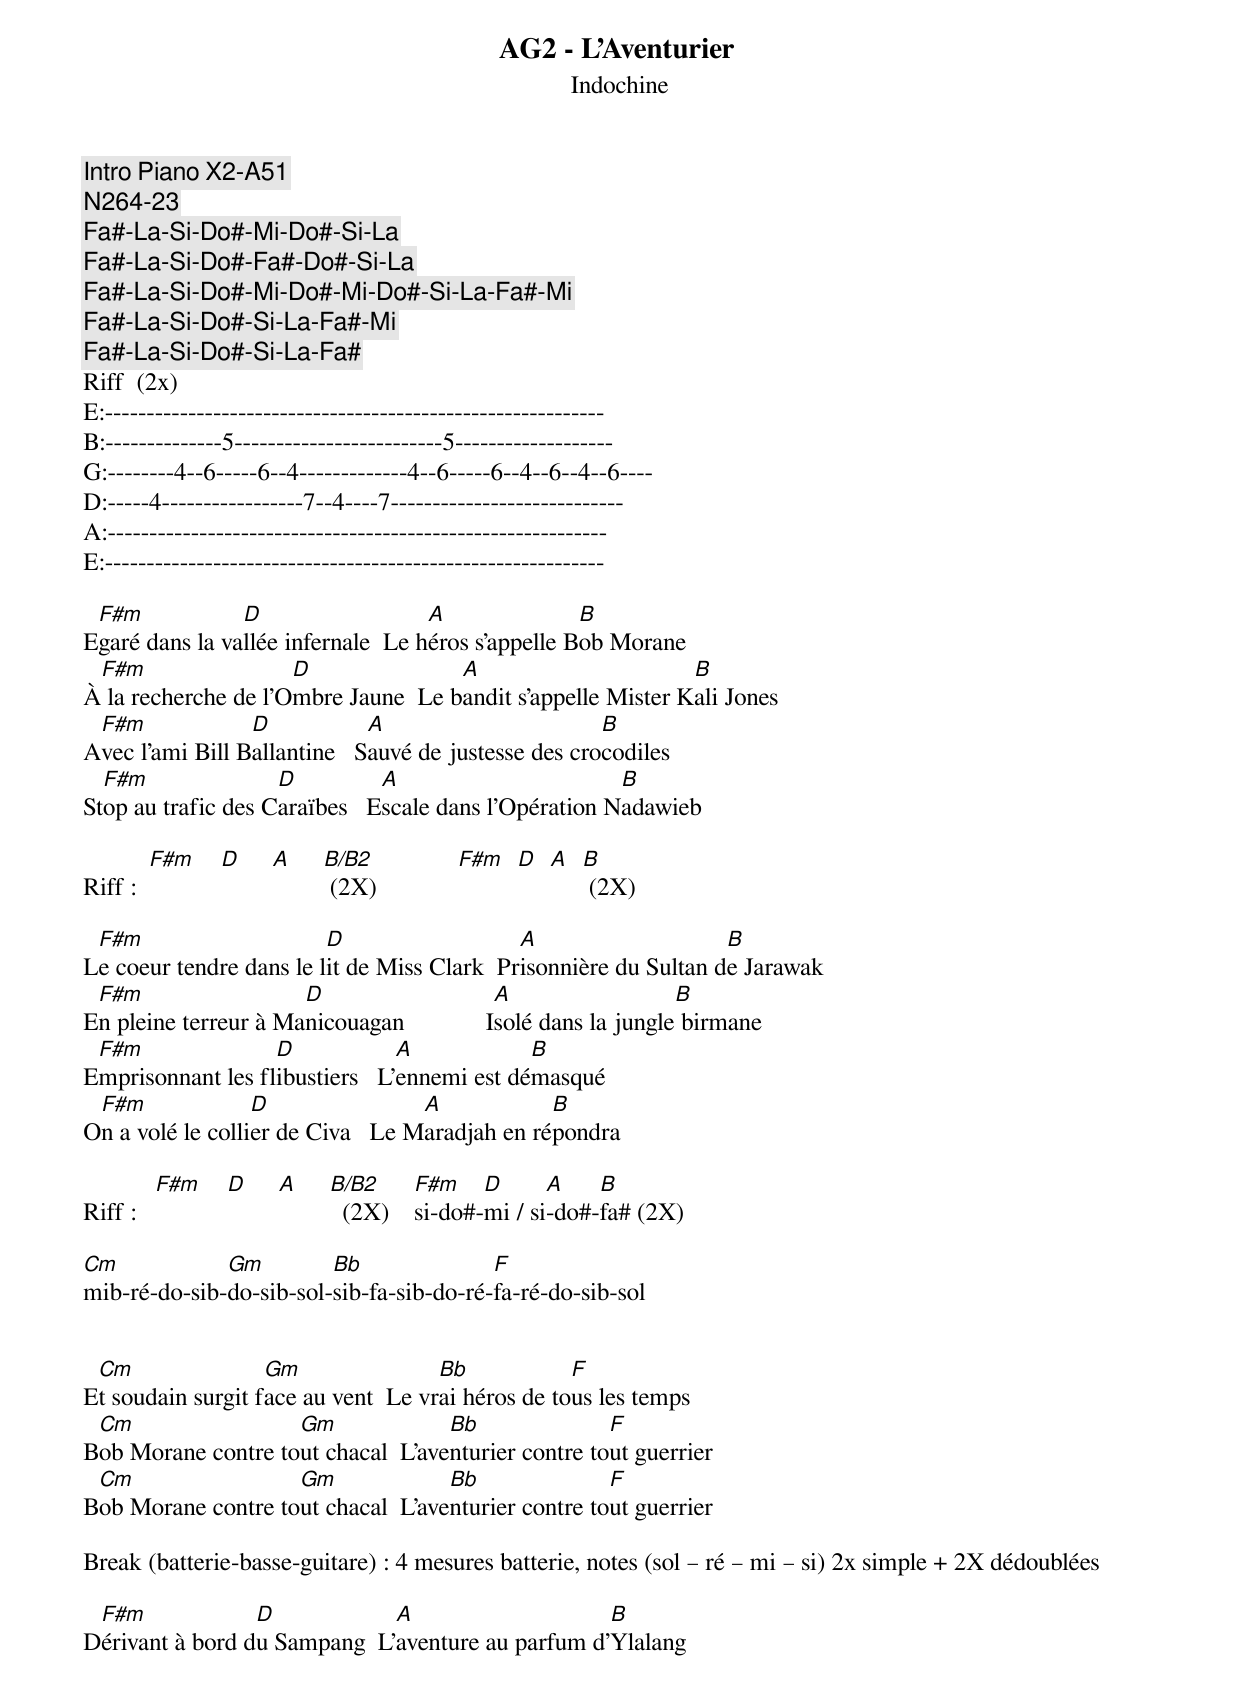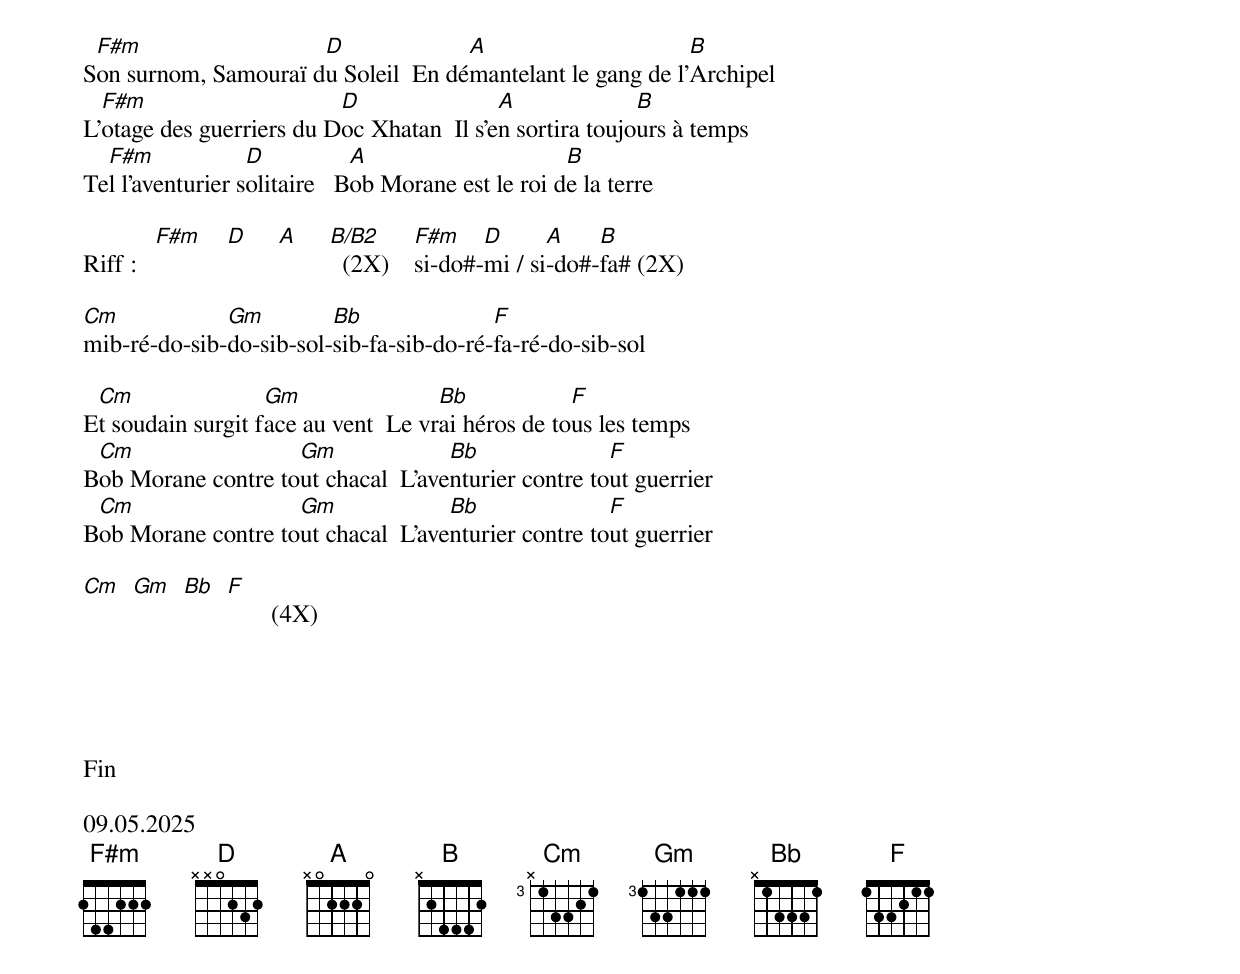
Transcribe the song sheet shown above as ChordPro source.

{title: AG2 - L'Aventurier}
{subtitle: Indochine }
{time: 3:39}
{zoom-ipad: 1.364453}
{c: Intro Piano X2-A51}
{c:N264-23}
                              {c:Fa#-La-Si-Do#-Mi-Do#-Si-La}
                              {c:Fa#-La-Si-Do#-Fa#-Do#-Si-La}
                              {c:Fa#-La-Si-Do#-Mi-Do#-Mi-Do#-Si-La-Fa#-Mi}
                              {c:Fa#-La-Si-Do#-Si-La-Fa#-Mi}
                              {c:Fa#-La-Si-Do#-Si-La-Fa#}
Riff  (2x)
E:------------------------------------------------------------
B:--------------5-------------------------5-------------------
G:--------4--6-----6--4-------------4--6-----6--4--6--4--6----
D:-----4-----------------7--4----7----------------------------
A:------------------------------------------------------------
E:------------------------------------------------------------

E[F#m]garé dans la va[D]llée infernale		Le h[A]éros s'appelle B[B]ob Morane
À[F#m] la recherche de l'O[D]mbre Jaune		Le b[A]andit s'appelle Mister K[B]ali Jones
A[F#m]vec l'ami Bill B[D]allantine			S[A]auvé de justesse des cro[B]codiles
St[F#m]op au trafic des C[D]araïbes			E[A]scale dans l'Opération N[B]adawieb

Riff :  [F#m]    [D]     [A]     [B/B2] (2X)             [F#m]  [D]  [A]  [B] (2X)

L[F#m]e coeur tendre dans le l[D]it de Miss Clark 	Pr[A]isonnière du Sultan d[B]e Jarawak
E[F#m]n pleine terreur à Ma[D]nicouagan            	I[A]solé dans la jungle[B] birmane
E[F#m]mprisonnant les fl[D]ibustiers			L'[A]ennemi est dé[B]masqué
O[F#m]n a volé le colli[D]er de Civa			Le M[A]aradjah en ré[B]pondra

Riff :   [F#m]    [D]     [A]     [B/B2]  (2X)    [F#m]si-do#-[D]mi / si[A]-do#-[B]fa# (2X)

[Cm]mib-ré-do-sib-[Gm]do-sib-sol-[Bb]sib-fa-sib-do-ré-[F]fa-ré-do-sib-sol


E[Cm]t soudain surgit f[Gm]ace au vent		Le vr[Bb]ai héros de to[F]us les temps
B[Cm]ob Morane contre to[Gm]ut chacal		L'ave[Bb]nturier contre to[F]ut guerrier
B[Cm]ob Morane contre to[Gm]ut chacal		L'ave[Bb]nturier contre to[F]ut guerrier

Break (batterie-basse-guitare) : 4 mesures batterie, notes (sol – ré – mi – si) 2x simple + 2X dédoublées

D[F#m]érivant à bord d[D]u Sampang		L'[A]aventure au parfum d'[B]Ylalang
S[F#m]on surnom, Samouraï d[D]u Soleil		En dé[A]mantelant le gang de l'[B]Archipel
L'[F#m]otage des guerriers du D[D]oc Xhatan		Il s'e[A]n sortira toujo[B]urs à temps
Te[F#m]l l'aventurier s[D]olitaire			B[A]ob Morane est le roi d[B]e la terre

Riff :   [F#m]    [D]     [A]     [B/B2]  (2X)    [F#m]si-do#-[D]mi / si[A]-do#-[B]fa# (2X)

[Cm]mib-ré-do-sib-[Gm]do-sib-sol-[Bb]sib-fa-sib-do-ré-[F]fa-ré-do-sib-sol

E[Cm]t soudain surgit f[Gm]ace au vent		Le vr[Bb]ai héros de to[F]us les temps
B[Cm]ob Morane contre to[Gm]ut chacal		L'ave[Bb]nturier contre to[F]ut guerrier
B[Cm]ob Morane contre to[Gm]ut chacal		L'ave[Bb]nturier contre to[F]ut guerrier

[Cm]  [Gm]  [Bb]  [F]       (4X)





Fin

09.05.2025
